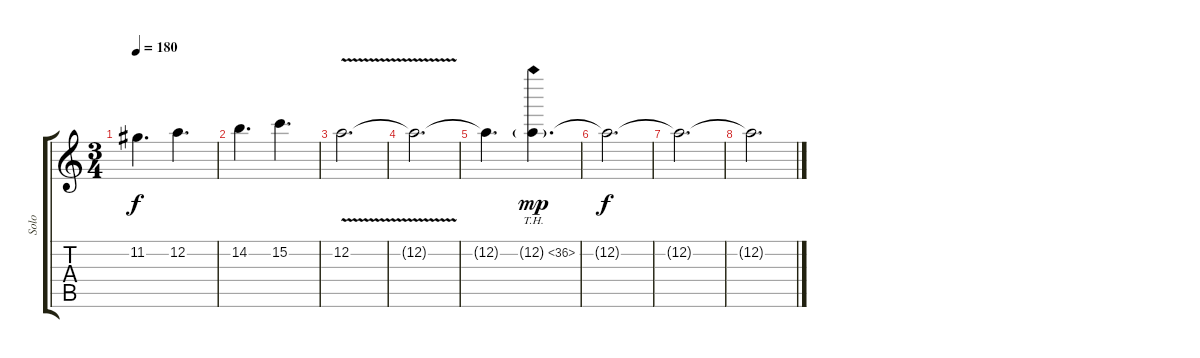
\track ("Solo" "Solo") {instrument overdrivenguitar}
\staff {score tabs}
\tuning (D4 A3 F3 C3 G2 C2) {hide}
\ts (3 4)
\tempo 180
\clef g2
\ks c
11.2.4{d dy f} 12.2.4{d} |
14.2.4{d} 15.2.4{d} |
12.2{v}.2{d} |
12.2{t}.2{d} |
12.2{t}.4{d} 12.2{th 24 g}.4{d dy mp volume 2} |
12.2{t}.2{d dy f} |
12.2{t}.2{d} |
12.2{t}.2{d}
